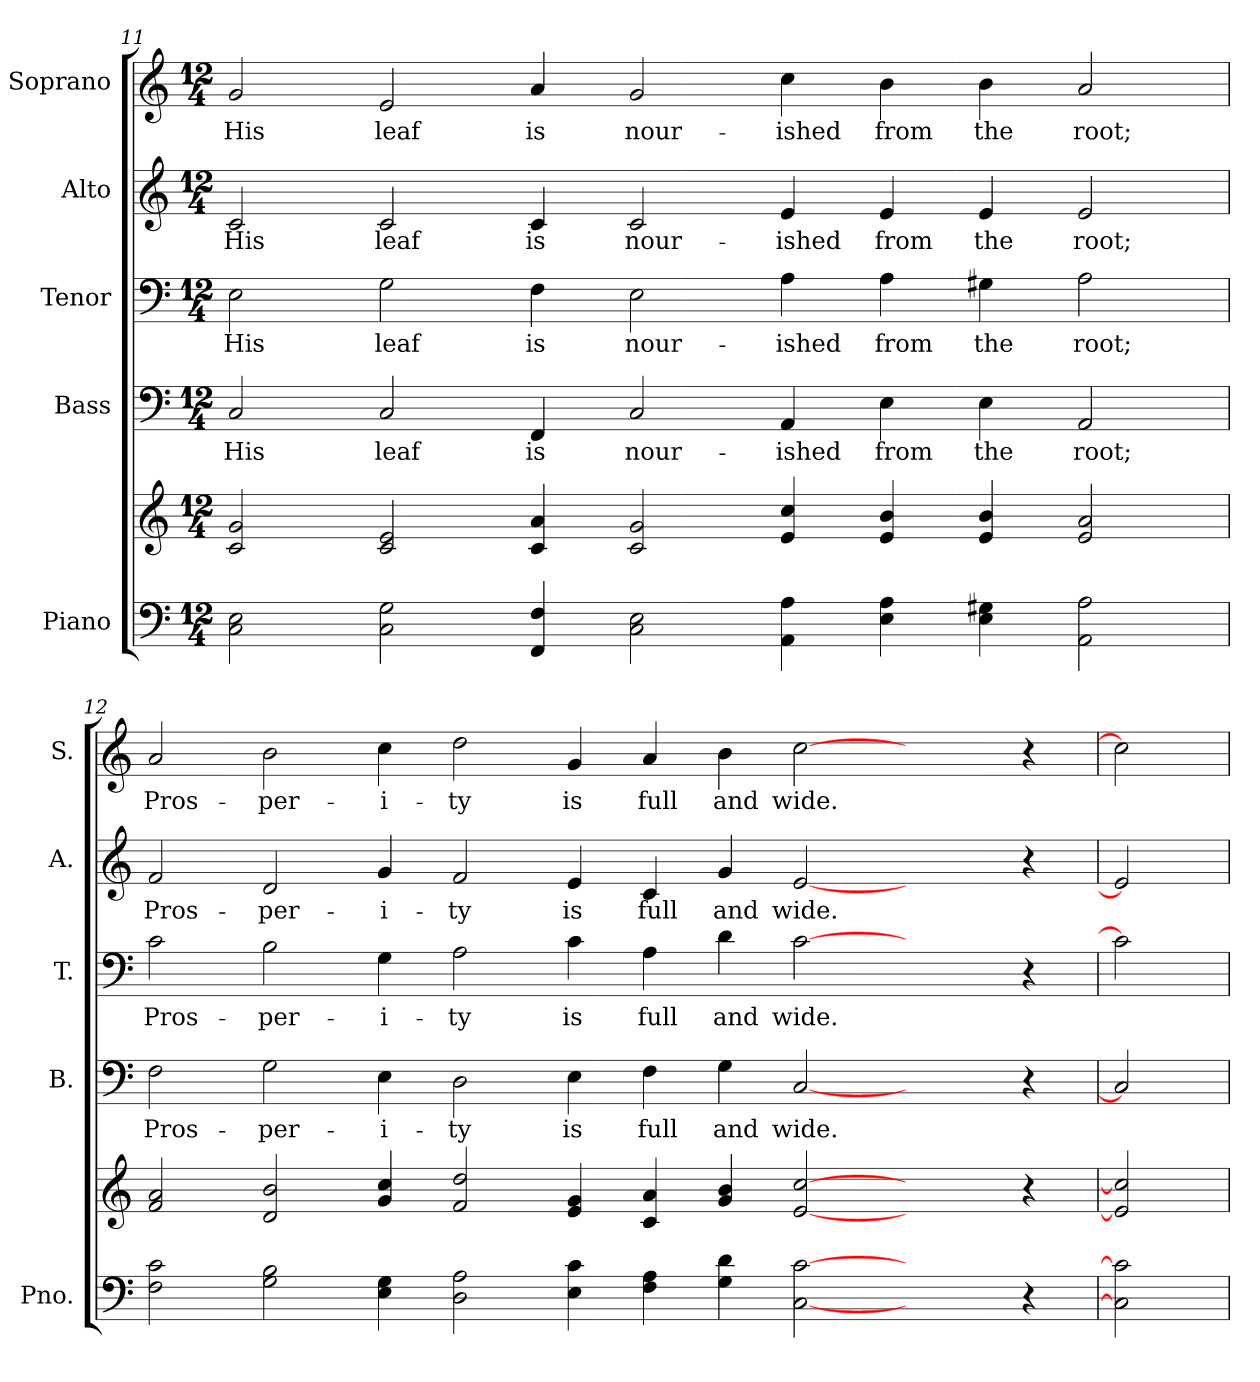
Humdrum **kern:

**kern	**kern	**kern	**text	**kern	**text	**kern	**text	**kern	**text
*part5	*part5	*part4	*part4	*part3	*part3	*part2	*part2	*part1	*part1
*staff6	*staff5	*staff4	*staff4	*staff3	*staff3	*staff2	*staff2	*staff1	*staff1
*I"Piano	*	*I"Bass	*	*I"Tenor	*	*I"Alto	*	*I"Soprano	*
*I'Pno.	*	*I'B.	*	*I'T.	*	*I'A.	*	*I'S.	*
!!LO:PB:g=z
*clefF4	*clefG2	*clefF4	*	*clefF4	*	*clefG2	*	*clefG2	*
*k[]	*k[]	*k[]	*	*k[]	*	*k[]	*	*k[]	*
*C:	*C:	*C:	*	*C:	*	*C:	*	*C:	*
*M12/4	*M12/4	*M12/4	*	*M12/4	*	*M12/4	*	*M12/4	*
=11	=11	=11	=11	=11	=11	=11	=11	=11	=11
!	!	!	!LO:LY:b:color=#000000	!	!	!	!	!	!
!	!	!	!	!	!LO:LY:b:color=#000000	!	!	!	!
!	!	!	!	!	!	!	!LO:LY:b:color=#000000	!	!
!	!	!	!	!	!	!	!	!	!LO:LY:b:color=#000000
2Ci\ 2Ei	2ci/ 2gi	2Ci/	His	2Ei\	His	2ci/	His	2gi/	His
!	!	!	!LO:LY:b:color=#000000	!	!	!	!	!	!
!	!	!	!	!	!LO:LY:b:color=#000000	!	!	!	!
!	!	!	!	!	!	!	!LO:LY:b:color=#000000	!	!
!	!	!	!	!	!	!	!	!	!LO:LY:b:color=#000000
2Ci\ 2Gi	2ci/ 2ei	2Ci/	leaf	2Gi\	leaf	2ci/	leaf	2ei/	leaf
!	!	!	!LO:LY:b:color=#000000	!	!	!	!	!	!
!	!	!	!	!	!LO:LY:b:color=#000000	!	!	!	!
!	!	!	!	!	!	!	!LO:LY:b:color=#000000	!	!
!	!	!	!	!	!	!	!	!	!LO:LY:b:color=#000000
4FFi/ 4Fi	4ci/ 4ai	4FFi/	is	4Fi\	is	4ci/	is	4ai/	is
!	!	!	!LO:LY:b:color=#000000	!	!	!	!	!	!
!	!	!	!	!	!LO:LY:b:color=#000000	!	!	!	!
!	!	!	!	!	!	!	!LO:LY:b:color=#000000	!	!
!	!	!	!	!	!	!	!	!	!LO:LY:b:color=#000000
2Ci\ 2Ei	2ci/ 2gi	2Ci/	nour-	2Ei\	nour-	2ci/	nour-	2gi/	nour-
!	!	!	!LO:LY:b:color=#000000	!	!	!	!	!	!
!	!	!	!	!	!LO:LY:b:color=#000000	!	!	!	!
!	!	!	!	!	!	!	!LO:LY:b:color=#000000	!	!
!	!	!	!	!	!	!	!	!	!LO:LY:b:color=#000000
4AAi\ 4Ai	4ei/ 4cci	4AAi/	-ished	4Ai\	-ished	4ei/	-ished	4cci\	-ished
!	!	!	!LO:LY:b:color=#000000	!	!	!	!	!	!
!	!	!	!	!	!LO:LY:b:color=#000000	!	!	!	!
!	!	!	!	!	!	!	!LO:LY:b:color=#000000	!	!
!	!	!	!	!	!	!	!	!	!LO:LY:b:color=#000000
4Ei\ 4Ai	4ei/ 4bi	4Ei\	from	4Ai\	from	4ei/	from	4bi\	from
!	!	!	!LO:LY:b:color=#000000	!	!	!	!	!	!
!	!	!	!	!	!LO:LY:b:color=#000000	!	!	!	!
!	!	!	!	!	!	!	!LO:LY:b:color=#000000	!	!
!	!	!	!	!	!	!	!	!	!LO:LY:b:color=#000000
4Ei\ 4G#Xi	4ei/ 4bi	4Ei\	the	4G#Xi\	the	4ei/	the	4bi\	the
!	!	!	!LO:LY:b:color=#000000	!	!	!	!	!	!
!	!	!	!	!	!LO:LY:b:color=#000000	!	!	!	!
!	!	!	!	!	!	!	!LO:LY:b:color=#000000	!	!
!	!	!	!	!	!	!	!	!	!LO:LY:b:color=#000000
2AAi\ 2Ai	2ei/ 2ai	2AAi/	root;	2Ai\	root;	2ei/	root;	2ai/	root;
=12	=12	=12	=12	=12	=12	=12	=12	=12	=12
!	!	!	!LO:LY:b:color=#000000	!	!	!	!	!	!
!	!	!	!	!	!LO:LY:b:color=#000000	!	!	!	!
!	!	!	!	!	!	!	!LO:LY:b:color=#000000	!	!
!	!	!	!	!	!	!	!	!	!LO:LY:b:color=#000000
2Fi\ 2ci	2fi/ 2ai	2Fi\	Pros-	2ci\	Pros-	2fi/	Pros-	2ai/	Pros-
!	!	!	!LO:LY:b:color=#000000	!	!	!	!	!	!
!	!	!	!	!	!LO:LY:b:color=#000000	!	!	!	!
!	!	!	!	!	!	!	!LO:LY:b:color=#000000	!	!
!	!	!	!	!	!	!	!	!	!LO:LY:b:color=#000000
2Gi\ 2Bi	2di/ 2bi	2Gi\	-per-	2Bi\	-per-	2di/	-per-	2bi\	-per-
!	!	!	!LO:LY:b:color=#000000	!	!	!	!	!	!
!	!	!	!	!	!LO:LY:b:color=#000000	!	!	!	!
!	!	!	!	!	!	!	!LO:LY:b:color=#000000	!	!
!	!	!	!	!	!	!	!	!	!LO:LY:b:color=#000000
4Ei\ 4Gi	4gi/ 4cci	4Ei\	-i-	4Gi\	-i-	4gi/	-i-	4cci\	-i-
!	!	!	!LO:LY:b:color=#000000	!	!	!	!	!	!
!	!	!	!	!	!LO:LY:b:color=#000000	!	!	!	!
!	!	!	!	!	!	!	!LO:LY:b:color=#000000	!	!
!	!	!	!	!	!	!	!	!	!LO:LY:b:color=#000000
2Di\ 2Ai	2fi/ 2ddi	2Di\	-ty	2Ai\	-ty	2fi/	-ty	2ddi\	-ty
!	!	!	!LO:LY:b:color=#000000	!	!	!	!	!	!
!	!	!	!	!	!LO:LY:b:color=#000000	!	!	!	!
!	!	!	!	!	!	!	!LO:LY:b:color=#000000	!	!
!	!	!	!	!	!	!	!	!	!LO:LY:b:color=#000000
4Ei\ 4ci	4ei/ 4gi	4Ei\	is	4ci\	is	4ei/	is	4gi/	is
!	!	!	!LO:LY:b:color=#000000	!	!	!	!	!	!
!	!	!	!	!	!LO:LY:b:color=#000000	!	!	!	!
!	!	!	!	!	!	!	!LO:LY:b:color=#000000	!	!
!	!	!	!	!	!	!	!	!	!LO:LY:b:color=#000000
4Fi\ 4Ai	4ci/ 4ai	4Fi\	full	4Ai\	full	4ci/	full	4ai/	full
!	!	!	!LO:LY:b:color=#000000	!	!	!	!	!	!
!	!	!	!	!	!LO:LY:b:color=#000000	!	!	!	!
!	!	!	!	!	!	!	!LO:LY:b:color=#000000	!	!
!	!	!	!	!	!	!	!	!	!LO:LY:b:color=#000000
4Gi\ 4di	4gi/ 4bi	4Gi\	and	4di\	and	4gi/	and	4bi\	and
!	!	!	!LO:LY:b:color=#000000	!	!	!	!	!	!
!	!	!	!	!	!LO:LY:b:color=#000000	!	!	!	!
!	!	!	!	!	!	!	!LO:LY:b:color=#000000	!	!
!	!	!	!	!	!	!	!	!	!LO:LY:b:color=#000000
[2Ci [2ci	[2ei [2cci	[2Ci	wide.	[2ci	wide.	[2ei	wide.	[2cci	wide.
2ryy	2ryy	2ryy	.	2ryy	.	2ryy	.	2ryy	.
4r	4r	4r	.	4r	.	4r	.	4r	.
=13	=13	=13	=13	=13	=13	=13	=13	=13	=13
2Ci] 2ci]	2ei] 2cci]	2Ci]	.	2ci]	.	2ei]	.	2cci]	.
=	=	=	=	=	=	=	=	=	=
*-	*-	*-	*-	*-	*-	*-	*-	*-	*-
